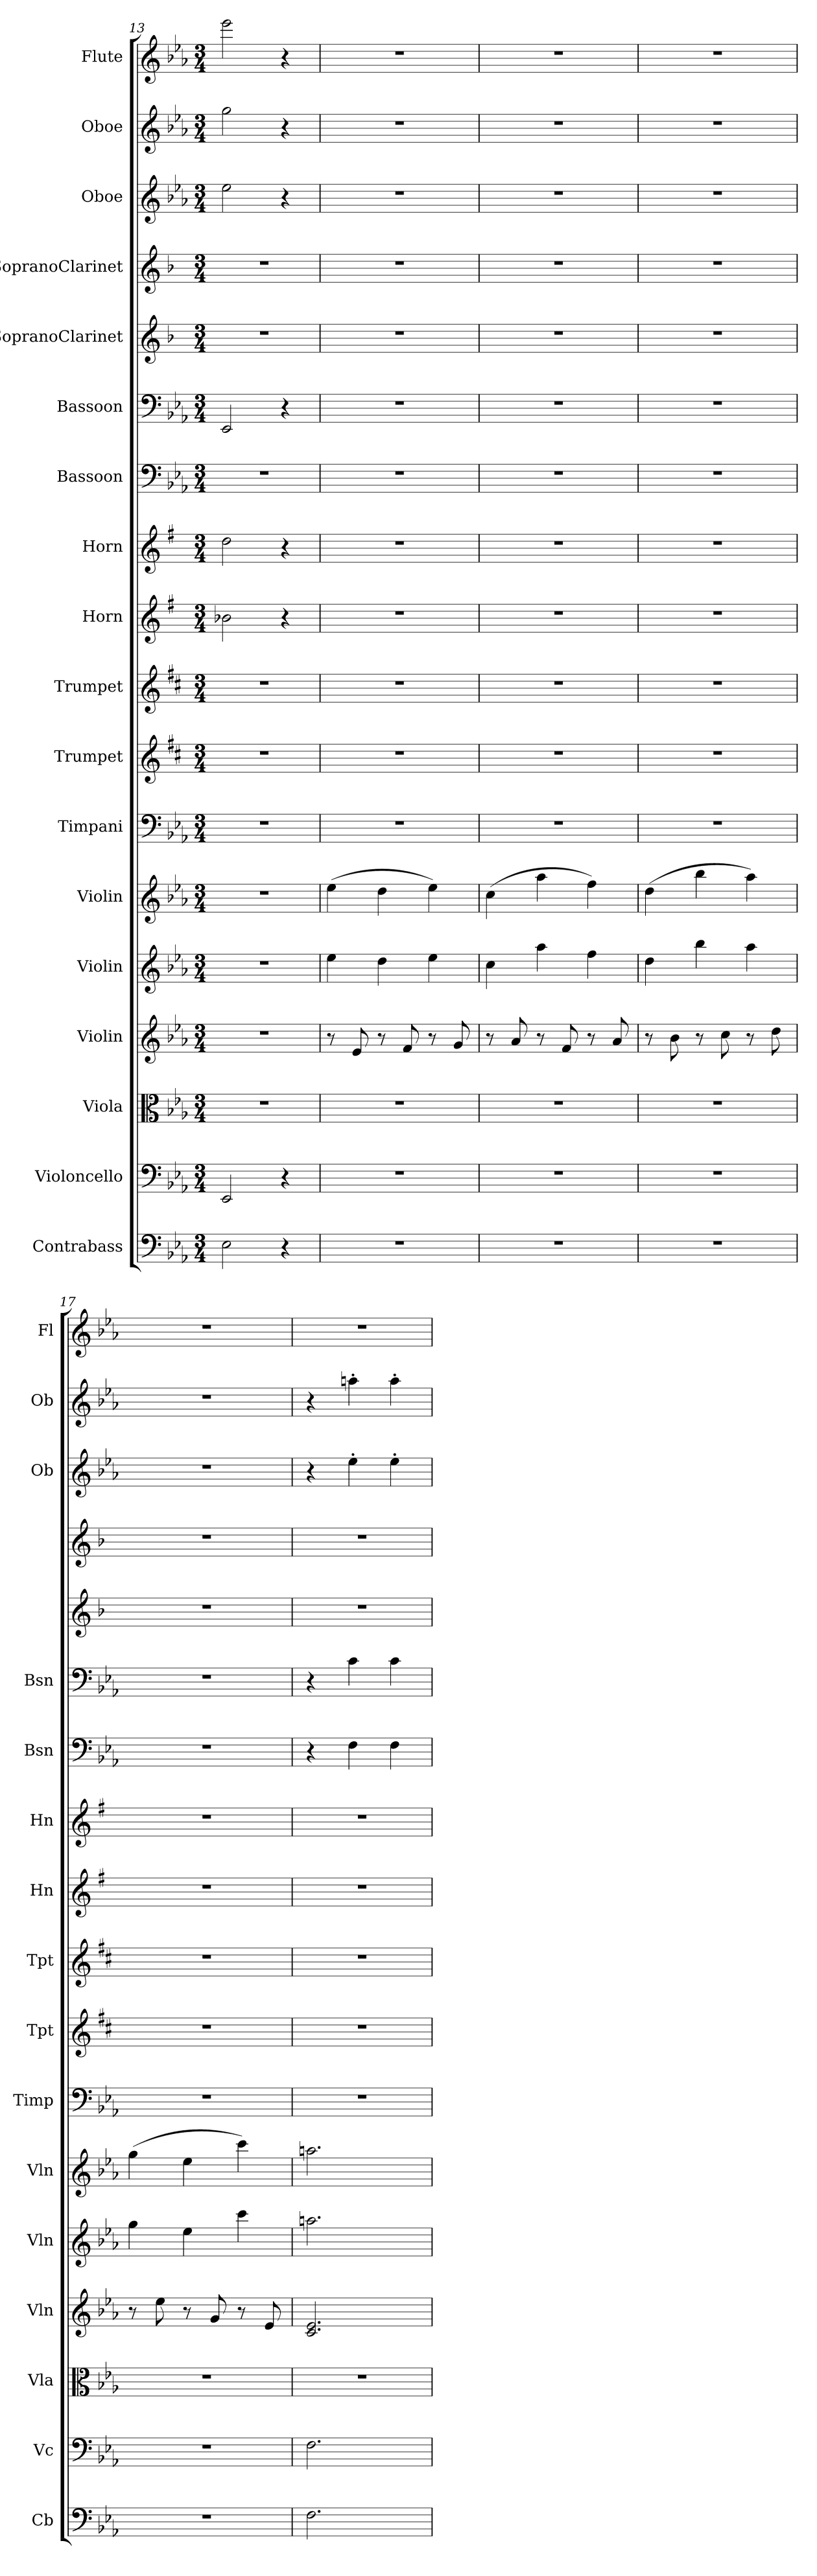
**kern	**kern	**kern	**kern	**kern	**kern	**kern	**kern	**kern	**kern	**kern	**kern	**kern	**kern	**kern	**kern	**kern	**kern
*part18	*part17	*part16	*part15	*part14	*part13	*part12	*part11	*part10	*part9	*part8	*part7	*part6	*part5	*part4	*part3	*part2	*part1
*staff18	*staff17	*staff16	*staff15	*staff14	*staff13	*staff12	*staff11	*staff10	*staff9	*staff8	*staff7	*staff6	*staff5	*staff4	*staff3	*staff2	*staff1
*I"Contrabass	*I"Violoncello	*I"Viola	*I"Violin	*I"Violin	*I"Violin	*I"Timpani	*I"Trumpet	*I"Trumpet	*I"Horn	*I"Horn	*I"Bassoon	*I"Bassoon	*I"SopranoClarinet	*I"SopranoClarinet	*I"Oboe	*I"Oboe	*I"Flute
*I'Cb	*I'Vc	*I'Vla	*I'Vln	*I'Vln	*I'Vln	*I'Timp	*I'Tpt	*I'Tpt	*I'Hn	*I'Hn	*I'Bsn	*I'Bsn	*	*	*I'Ob	*I'Ob	*I'Fl
*clefF4	*clefF4	*clefC3	*clefG2	*clefG2	*clefG2	*clefF4	*clefG2	*clefG2	*clefG2	*clefG2	*clefF4	*clefF4	*clefG2	*clefG2	*clefG2	*clefG2	*clefG2
*ITrd7c12	*	*	*	*	*	*	*ITrd1c2	*ITrd1c2	*ITrd4c7	*ITrd4c7	*	*	*	*	*	*	*
*k[b-e-a-]	*k[b-e-a-]	*k[b-e-a-]	*k[b-e-a-]	*k[b-e-a-]	*k[b-e-a-]	*k[b-e-a-]	*k[]	*k[]	*k[]	*k[]	*k[b-e-a-]	*k[b-e-a-]	*k[b-]	*k[b-]	*k[b-e-a-]	*k[b-e-a-]	*k[b-e-a-]
*M3/4	*M3/4	*M3/4	*M3/4	*M3/4	*M3/4	*M3/4	*M3/4	*M3/4	*M3/4	*M3/4	*M3/4	*M3/4	*M3/4	*M3/4	*M3/4	*M3/4	*M3/4
=13	=13	=13	=13	=13	=13	=13	=13	=13	=13	=13	=13	=13	=13	=13	=13	=13	=13
2EE-\	2EE-/	2.r	2.r	2.r	2.r	2.r	2.r	2.r	2e-X\	2g\	2.r	2EE-/	2.r	2.r	2ee-\	2gg\	2eee-\
4r	4r	.	.	.	.	.	.	.	4r	4r	.	4r	.	.	4r	4r	4r
=14	=14	=14	=14	=14	=14	=14	=14	=14	=14	=14	=14	=14	=14	=14	=14	=14	=14
2.r	2.r	2.r	8r	4ee-\	(>4ee-\	2.r	2.r	2.r	2.r	2.r	2.r	2.r	2.r	2.r	2.r	2.r	2.r
.	.	.	8e-/	.	.	.	.	.	.	.	.	.	.	.	.	.	.
.	.	.	8r	4dd\	4dd\	.	.	.	.	.	.	.	.	.	.	.	.
.	.	.	8f/	.	.	.	.	.	.	.	.	.	.	.	.	.	.
.	.	.	8r	4ee-\	4ee-\)	.	.	.	.	.	.	.	.	.	.	.	.
.	.	.	8g/	.	.	.	.	.	.	.	.	.	.	.	.	.	.
=15	=15	=15	=15	=15	=15	=15	=15	=15	=15	=15	=15	=15	=15	=15	=15	=15	=15
2.r	2.r	2.r	8r	4cc\	(>4cc\	2.r	2.r	2.r	2.r	2.r	2.r	2.r	2.r	2.r	2.r	2.r	2.r
.	.	.	8a-/	.	.	.	.	.	.	.	.	.	.	.	.	.	.
.	.	.	8r	4aa-\	4aa-\	.	.	.	.	.	.	.	.	.	.	.	.
.	.	.	8f/	.	.	.	.	.	.	.	.	.	.	.	.	.	.
.	.	.	8r	4ff\	4ff\)	.	.	.	.	.	.	.	.	.	.	.	.
.	.	.	8a-/	.	.	.	.	.	.	.	.	.	.	.	.	.	.
=16	=16	=16	=16	=16	=16	=16	=16	=16	=16	=16	=16	=16	=16	=16	=16	=16	=16
2.r	2.r	2.r	8r	4dd\	(>4dd\	2.r	2.r	2.r	2.r	2.r	2.r	2.r	2.r	2.r	2.r	2.r	2.r
.	.	.	8b-\	.	.	.	.	.	.	.	.	.	.	.	.	.	.
.	.	.	8r	4bb-\	4bb-\	.	.	.	.	.	.	.	.	.	.	.	.
.	.	.	8cc\	.	.	.	.	.	.	.	.	.	.	.	.	.	.
.	.	.	8r	4aa-\	4aa-\)	.	.	.	.	.	.	.	.	.	.	.	.
.	.	.	8dd\	.	.	.	.	.	.	.	.	.	.	.	.	.	.
=17	=17	=17	=17	=17	=17	=17	=17	=17	=17	=17	=17	=17	=17	=17	=17	=17	=17
2.r	2.r	2.r	8r	4gg\	(>4gg\	2.r	2.r	2.r	2.r	2.r	2.r	2.r	2.r	2.r	2.r	2.r	2.r
.	.	.	8ee-\	.	.	.	.	.	.	.	.	.	.	.	.	.	.
.	.	.	8r	4ee-\	4ee-\	.	.	.	.	.	.	.	.	.	.	.	.
.	.	.	8g/	.	.	.	.	.	.	.	.	.	.	.	.	.	.
.	.	.	8r	4ccc\	4ccc\)	.	.	.	.	.	.	.	.	.	.	.	.
.	.	.	8e-/	.	.	.	.	.	.	.	.	.	.	.	.	.	.
=18	=18	=18	=18	=18	=18	=18	=18	=18	=18	=18	=18	=18	=18	=18	=18	=18	=18
2.FF\	2.F\	2.r	2.c/ 2.e-/	2.aan\	2.aan\	2.r	2.r	2.r	2.r	2.r	4r	4r	2.r	2.r	4r	4r	2.r
.	.	.	.	.	.	.	.	.	.	.	4F\	4c\	.	.	4ee-'\	4aan'\	.
.	.	.	.	.	.	.	.	.	.	.	4F\	4c\	.	.	4ee-'\	4aa'\	.
=	=	=	=	=	=	=	=	=	=	=	=	=	=	=	=	=	=
*-	*-	*-	*-	*-	*-	*-	*-	*-	*-	*-	*-	*-	*-	*-	*-	*-	*-
